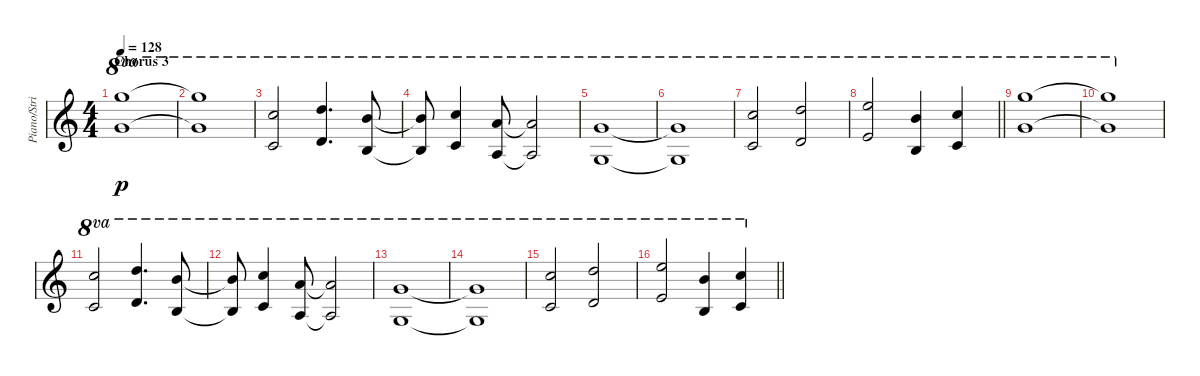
\track ("Piano/Strings" "Piano/Stri") {instrument brightacousticpiano}
\staff {score}
\tuning (E4 B3 G3 D3 A2 E2) {hide}
\ts (4 4)
\section ("" "Chorus 3")
\tempo 128
\clef g2
\ks c
(27.1 24.3).1{ot 8va dy p} |
(27.1{t} 24.3{t}).1{ot 8va} |
(20.1 17.3).2{ot 8va} (22.1 19.3).4{d ot 8va} (19.1 16.3).8{ot 8va} |
(19.1{t} 16.3{t}).8{ot 8va} (20.1 17.3).4{ot 8va} (17.1 14.3).8{ot 8va} (17.1{t} 14.3{t}).2{ot 8va} |
(15.1 12.3).1{ot 8va} |
(15.1{t} 12.3{t}).1{ot 8va} |
(20.1 17.3).2{ot 8va} (22.1 19.3).2{ot 8va} |
\barLineRight lightlight
(24.1 21.3).2{ot 8va} (19.1 16.3).4{ot 8va} (20.1 17.3).4{ot 8va} |
\section ("" "")
(27.1 24.3).1{ot 8va} |
(27.1{t} 24.3{t}).1{ot 8va} |
(20.1 17.3).2{ot 8va} (22.1 19.3).4{d ot 8va} (19.1 16.3).8{ot 8va} |
(19.1{t} 16.3{t}).8{ot 8va} (20.1 17.3).4{ot 8va} (17.1 14.3).8{ot 8va} (17.1{t} 14.3{t}).2{ot 8va} |
(15.1 12.3).1{ot 8va} |
(15.1{t} 12.3{t}).1{ot 8va} |
(20.1 17.3).2{ot 8va} (22.1 19.3).2{ot 8va} |
\barLineRight lightlight
(24.1 21.3).2{ot 8va} (19.1 16.3).4{ot 8va} (20.1 17.3).4{ot 8va}
